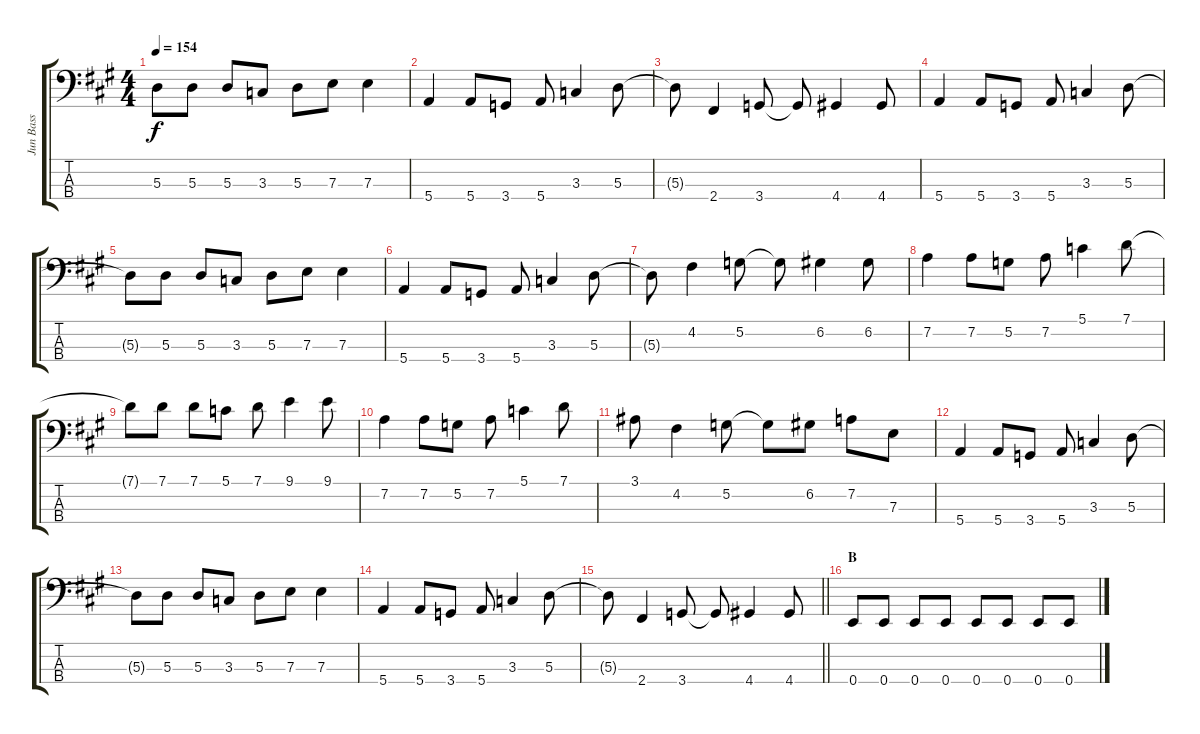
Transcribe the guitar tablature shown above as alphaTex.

\track ("Jun Bass" "Jun Bass") {instrument electricbasspick}
\staff {score tabs}
\tuning (G2 D2 A1 E1) {hide}
\ts (4 4)
\tempo 154
\clef f4
\ks a
5.3{t}.8{dy f} 5.3.8 5.3.8 3.3.8 5.3.8 7.3.8 7.3.4 |
5.4.4 5.4.8 3.4.8 5.4.8 3.3.4 5.3.8 |
5.3{t}.8 2.4.4 3.4.8 3.4{t}.8 4.4.4 4.4.8 |
5.4.4 5.4.8 3.4.8 5.4.8 3.3.4 5.3.8 |
5.3{t}.8 5.3.8 5.3.8 3.3.8 5.3.8 7.3.8 7.3.4 |
5.4.4 5.4.8 3.4.8 5.4.8 3.3.4 5.3.8 |
5.3{t}.8 4.2.4 5.2.8 5.2{t}.8 6.2.4 6.2.8 |
7.2.4 7.2.8 5.2.8 7.2.8 5.1.4 7.1.8 |
7.1{t}.8 7.1.8 7.1.8 5.1.8 7.1.8 9.1.4 9.1.8 |
7.2.4 7.2.8 5.2.8 7.2.8 5.1.4 7.1.8 |
3.1.8 4.2.4 5.2.8 5.2{t}.8 6.2.8 7.2.8 7.3.8 |
5.4.4 5.4.8 3.4.8 5.4.8 3.3.4 5.3.8 |
5.3{t}.8 5.3.8 5.3.8 3.3.8 5.3.8 7.3.8 7.3.4 |
5.4.4 5.4.8 3.4.8 5.4.8 3.3.4 5.3.8 |
\barLineRight lightlight
5.3{t}.8 2.4.4 3.4.8 3.4{t}.8 4.4.4 4.4.8 |
\section ("" "B")
0.4.8 0.4.8 0.4.8 0.4.8 0.4.8 0.4.8 0.4.8 0.4.8
